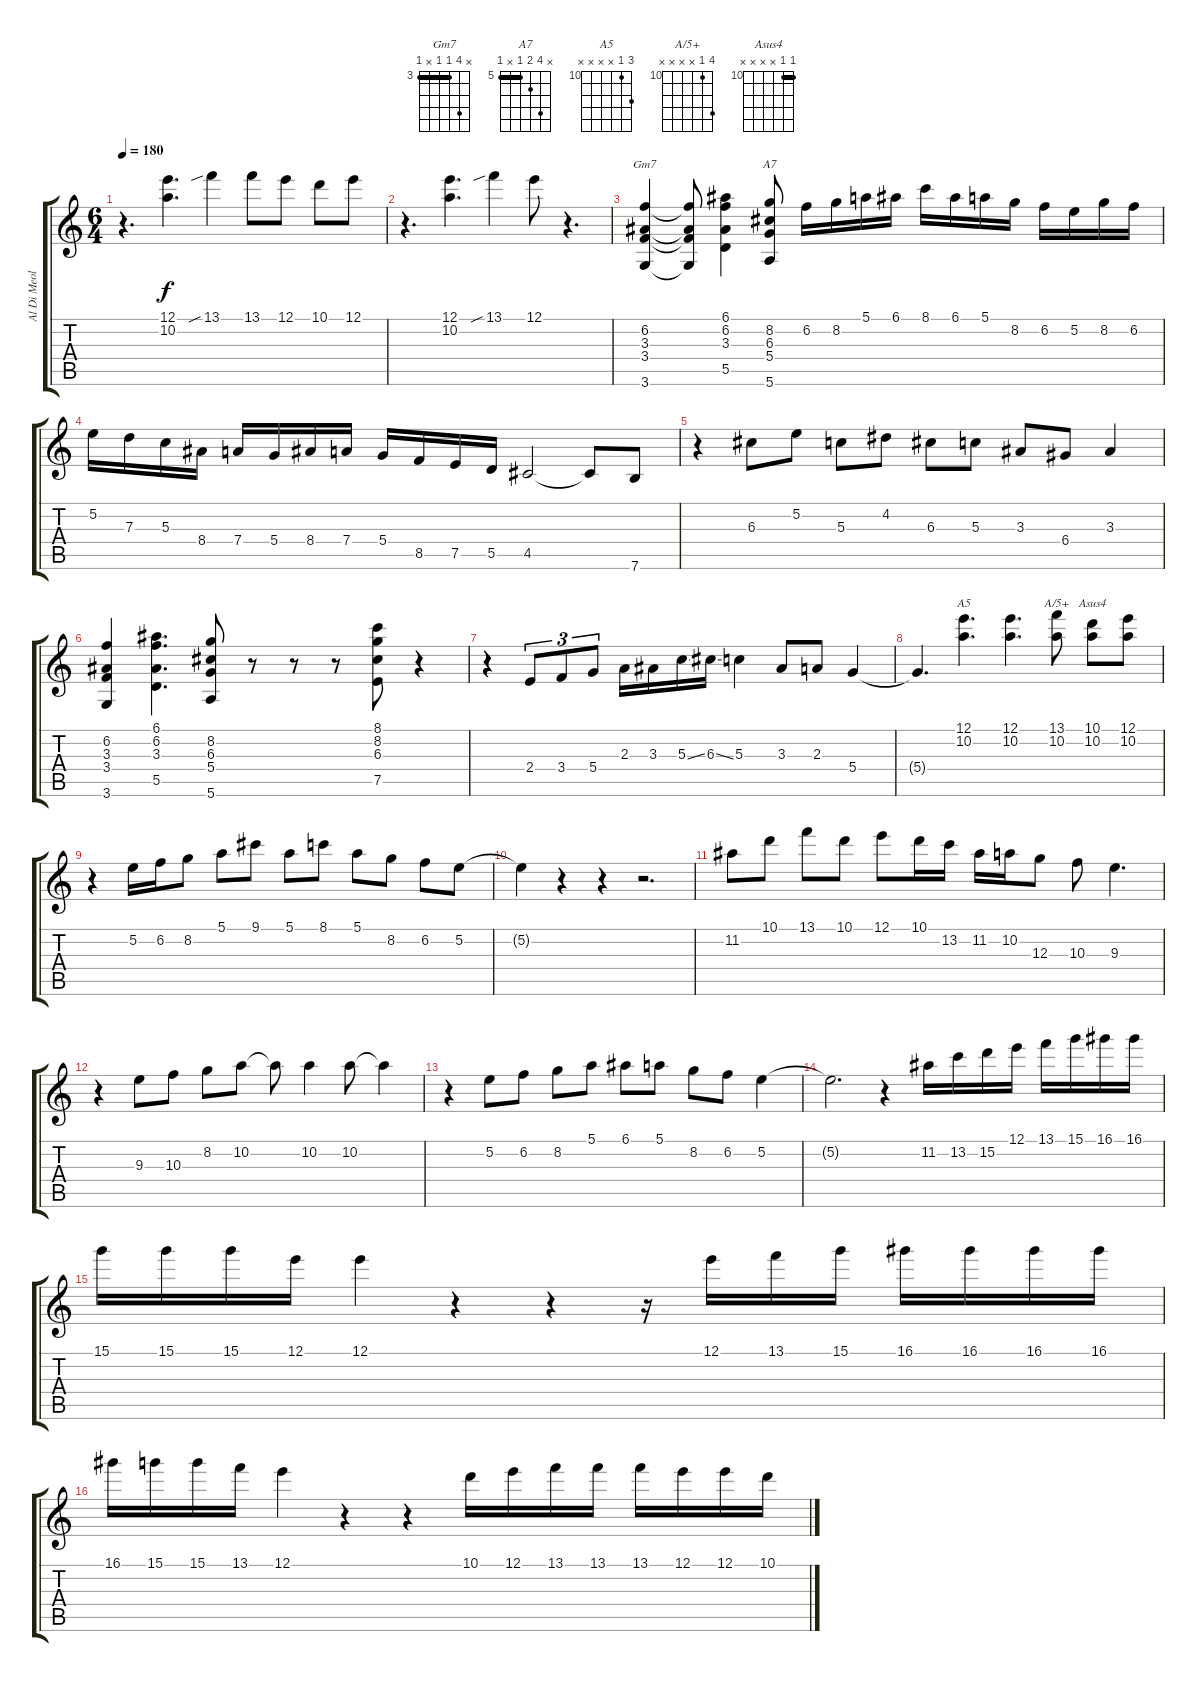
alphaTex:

\track ("Al Di Meola" "Al Di Meol") {instrument acousticguitarsteel}
\staff {score tabs}
\tuning (E4 B3 G3 D3 A2 E2) {hide}
\chord ("Gm7" x 6 3 3 x 3) {firstfret 3 barre 3}
\chord ("A7" x 8 6 5 x 5) {firstfret 5 barre 5}
\chord ("A5" 12 10 x x x x) {firstfret 10}
\chord ("A/5+" 13 10 x x x x) {firstfret 10}
\chord ("Asus4" 10 10 x x x x) {firstfret 10 barre 10}
\ts (6 4)
\tempo 180
\clef g2
\ks c
r.4{d dy f} (12.1 10.2).4{d} 13.1{sib}.4 13.1.8 12.1.8 10.1.8 12.1.8 |
r.4{d} (12.1 10.2).4{d} 13.1{sib}.4 12.1.8 r.4{d} |
(6.2 3.3 3.4 3.6).4{ch "Gm7"} (6.2{t} 3.3{t} 3.4{t} 3.6{t}).8 (6.1 6.2 3.3 5.5).4 (8.2 6.3 5.4 5.6).8{ch "A7"} 6.2.16 8.2.16 5.1.16 6.1.16 8.1.16 6.1.16 5.1.16 8.2.16 6.2.16 5.2.16 8.2.16 6.2.16 |
5.2.16 7.3.16 5.3.16 8.4.16 7.4.16 5.4.16 8.4.16 7.4.16 5.4.16 8.5.16 7.5.16 5.5.16 4.5.2 4.5{t}.8 7.6.8 |
r.4 6.3.8 5.2.8 5.3.8 4.2.8 6.3.8 5.3.8 3.3.8 6.4.8 3.3.4 |
(6.2 3.3 3.4 3.6).4 (6.1 6.2 3.3 5.5).4{d} (8.2 6.3 5.4 5.6).8 r.8 r.8 r.8 (8.1 8.2 6.3 7.5).8 r.4 |
r.4 2.4.8{tu (3 2)} 3.4.8{tu (3 2)} 5.4.8{tu (3 2)} 2.3.16 3.3.16 5.3{ss}.16 6.3{ss}.16 5.3.4 3.3.8 2.3.8 5.4.4 |
5.4{t}.4{d} (12.1 10.2).4{d ch "A5"} (12.1 10.2).4{d} (13.1 10.2).8{ch "A/5+"} (10.1 10.2).8{ch "Asus4"} (12.1 10.2).8 |
r.4 5.2.16 6.2.16 8.2.8 5.1.8 9.1.8 5.1.8 8.1.8 5.1.8 8.2.8 6.2.8 5.2.8 |
5.2{t}.4 r.4 r.4 r.2{d} |
11.2.8 10.1.8 13.1.8 10.1.8 12.1.8 10.1.16 13.2.16 11.2.16 10.2.16 12.3.8 10.3.8 9.3.4{d} |
r.4 9.3.8 10.3.8 8.2.8 10.2.8 10.2{t}.8 10.2.4 10.2.8 10.2{t}.4 |
r.4 5.2.8 6.2.8 8.2.8 5.1.8 6.1.8 5.1.8 8.2.8 6.2.8 5.2.4 |
5.2{t}.2{d} r.4 11.2.16 13.2.16 15.2.16 12.1.16 13.1.16 15.1.16 16.1.16 16.1.16 |
15.1.16 15.1.16 15.1.16 12.1.16 12.1.4 r.4 r.4 r.16 12.1.16 13.1.16 15.1.16 16.1.16 16.1.16 16.1.16 16.1.16 |
16.1.16 15.1.16 15.1.16 13.1.16 12.1.4 r.4 r.4 10.1.16 12.1.16 13.1.16 13.1.16 13.1.16 12.1.16 12.1.16 10.1.16
